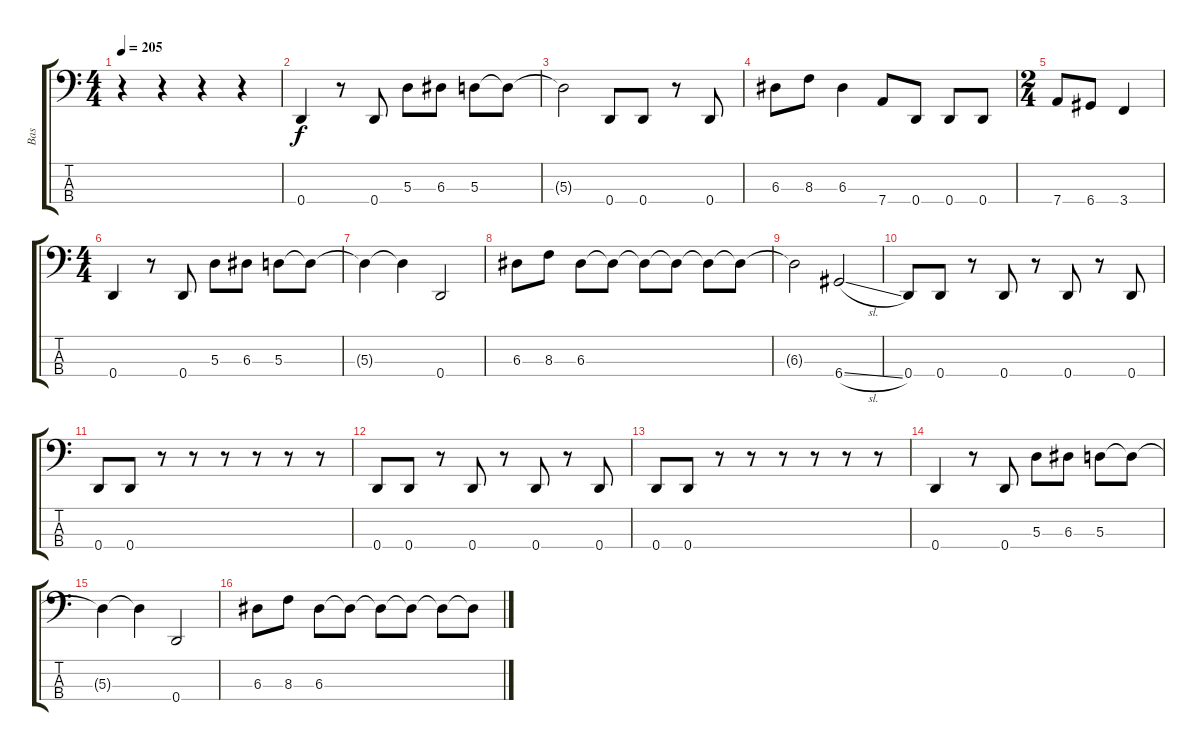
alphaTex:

\track ("Bas" "Bas") {instrument electricbasspick}
\staff {score tabs}
\tuning (G2 D2 A1 D1) {hide}
\ts (4 4)
\tempo 205
\clef f4
\ks c
r.4{dy f} r.4 r.4 r.4 |
0.4.4 r.8 0.4.8 5.3.8 6.3.8 5.3.8 5.3{t}.8 |
5.3{t}.2 0.4.8 0.4.8 r.8 0.4.8 |
6.3.8 8.3.8 6.3.4 7.4.8 0.4.8 0.4.8 0.4.8 |
\ts (2 4)
7.4.8 6.4.8 3.4.4 |
\ts (4 4)
0.4.4 r.8 0.4.8 5.3.8 6.3.8 5.3.8 5.3{t}.8 |
5.3{t}.4 5.3{t}.4 0.4.2 |
6.3.8 8.3.8 6.3.8 6.3{t}.8 6.3{t}.8 6.3{t}.8 6.3{t}.8 6.3{t}.8 |
6.3{t}.2 6.4{sl}.2 |
0.4.8 0.4.8 r.8 0.4.8 r.8 0.4.8 r.8 0.4.8 |
0.4.8 0.4.8 r.8 r.8 r.8 r.8 r.8 r.8 |
0.4.8 0.4.8 r.8 0.4.8 r.8 0.4.8 r.8 0.4.8 |
0.4.8 0.4.8 r.8 r.8 r.8 r.8 r.8 r.8 |
0.4.4 r.8 0.4.8 5.3.8 6.3.8 5.3.8 5.3{t}.8 |
5.3{t}.4 5.3{t}.4 0.4.2 |
6.3.8 8.3.8 6.3.8 6.3{t}.8 6.3{t}.8 6.3{t}.8 6.3{t}.8 6.3{t}.8
